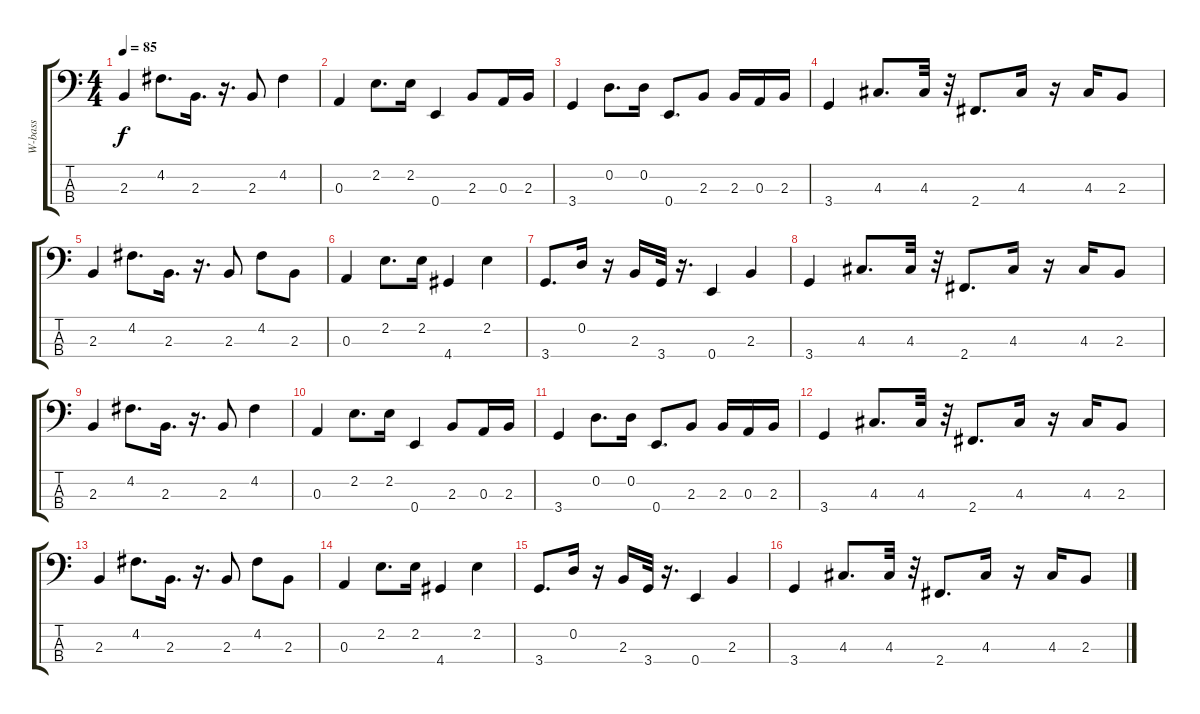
\track ("W-bass" "W-bass") {instrument electricbassfinger}
\staff {score tabs}
\tuning (G2 D2 A1 E1) {hide}
\ts (4 4)
\tempo 85
\clef f4
\ks c
2.3.4{dy f} 4.2.8{d} 2.3.16{d} r.16{d} 2.3.8 4.2.4 |
0.3.4 2.2.8{d} 2.2.16 0.4.4 2.3.8 0.3.16 2.3.16 |
3.4.4 0.2.8{d} 0.2.16 0.4.8{d} 2.3.8 2.3.16 0.3.16 2.3.16 |
3.4.4 4.3.8{d} 4.3.32 r.32 2.4.8{d} 4.3.16 r.16 4.3.16 2.3.8 |
2.3.4 4.2.8{d} 2.3.16{d} r.16{d} 2.3.8 4.2.8 2.3.8 |
0.3.4 2.2.8{d} 2.2.16 4.4.4 2.2.4 |
3.4.8{d} 0.2.16{volume 11} r.16 2.3.16{volume 11} 3.4.32{volume 11} r.16{d} 0.4.4{volume 11} 2.3.4{volume 11} |
3.4.4{volume 10} 4.3.8{d volume 10} 4.3.32{volume 10} r.32 2.4.8{d volume 10} 4.3.16{volume 10} r.16 4.3.16{volume 10} 2.3.8{volume 10} |
2.3.4{volume 10} 4.2.8{d volume 9} 2.3.16{d volume 9} r.16{d} 2.3.8{volume 9} 4.2.4{volume 9} |
0.3.4{volume 8} 2.2.8{d volume 8} 2.2.16{volume 8} 0.4.4{volume 8} 2.3.8{volume 8} 0.3.16{volume 7} 2.3.16{volume 7} |
3.4.4{volume 7} 0.2.8{d volume 7} 0.2.16{volume 7} 0.4.8{d volume 7} 2.3.8{volume 6} 2.3.16{volume 6} 0.3.16{volume 6} 2.3.16{volume 6} |
3.4.4{volume 6} 4.3.8{d volume 6} 4.3.32{volume 6} r.32 2.4.8{d volume 6} 4.3.16{volume 6} r.16 4.3.16{volume 5} 2.3.8{volume 5} |
2.3.4{volume 5} 4.2.8{d volume 5} 2.3.16{d volume 5} r.16{d} 2.3.8{volume 4} 4.2.8{volume 4} 2.3.8{volume 4} |
0.3.4{volume 4} 2.2.8{d volume 4} 2.2.16{volume 4} 4.4.4{volume 4} 2.2.4{volume 3} |
3.4.8{d volume 3} 0.2.16{volume 3} r.16 2.3.16{volume 3} 3.4.32{volume 3} r.16{d} 0.4.4{volume 2} 2.3.4{volume 2} |
3.4.4{volume 2} 4.3.8{d volume 2} 4.3.32{volume 2} r.32 2.4.8{d volume 2} 4.3.16{volume 1} r.16 4.3.16{volume 1} 2.3.8{volume 1}
